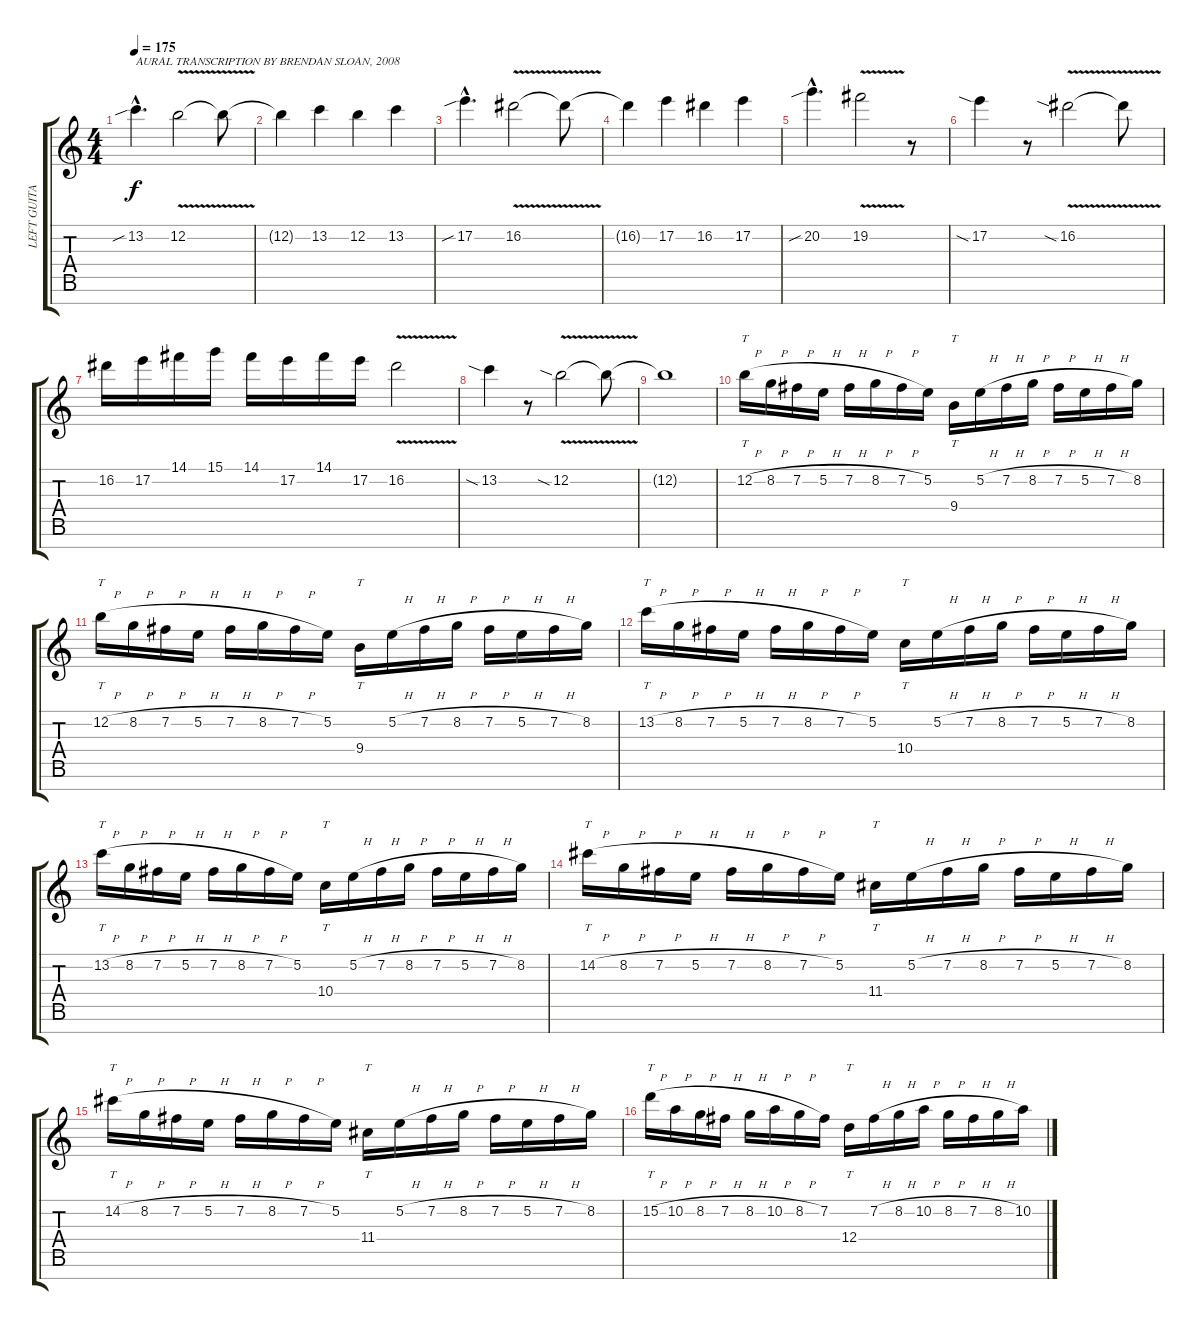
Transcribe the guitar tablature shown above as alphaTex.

\track ("LEFT GUITAR (Heri)" "LEFT GUITA") {instrument overdrivenguitar}
\staff {score tabs}
\tuning (E4 B3 G3 D3 A2 E2 B1) {hide}
\ts (4 4)
\tempo 175
\clef g2
\ks c
13.2{sib hac}.4{d txt "AURAL TRANSCRIPTION BY BRENDAN SLOAN, 2008" dy f instrument overdrivenguitar} 12.2{v}.2 12.2{t}.8 |
12.2{t}.4 13.2.4 12.2.4 13.2.4 |
17.2{sib hac}.4{d} 16.2{v}.2 16.2{t}.8 |
16.2{t}.4 17.2.4 16.2.4 17.2.4 |
20.2{sib hac}.4{d} 19.2{v}.2 r.8 |
17.2{sia}.4 r.8 16.2{v sia}.2 16.2{t}.8 |
16.2.16 17.2.16 14.1.16 15.1.16 14.1.16 17.2.16 14.1.16 17.2.16 16.2{v}.2 |
13.2{sia}.4 r.8 12.2{v sia}.2 12.2{t}.8 |
12.2{t}.1 |
12.2{h}.16{tt} 8.2{h}.16 7.2{h}.16 5.2{h}.16 7.2{h}.16 8.2{h}.16 7.2{h}.16 5.2.16 9.4.16{tt} 5.2{h}.16 7.2{h}.16 8.2{h}.16 7.2{h}.16 5.2{h}.16 7.2{h}.16 8.2.16 |
12.2{h}.16{tt} 8.2{h}.16 7.2{h}.16 5.2{h}.16 7.2{h}.16 8.2{h}.16 7.2{h}.16 5.2.16 9.4.16{tt} 5.2{h}.16 7.2{h}.16 8.2{h}.16 7.2{h}.16 5.2{h}.16 7.2{h}.16 8.2.16 |
13.2{h}.16{tt} 8.2{h}.16 7.2{h}.16 5.2{h}.16 7.2{h}.16 8.2{h}.16 7.2{h}.16 5.2.16 10.4.16{tt} 5.2{h}.16 7.2{h}.16 8.2{h}.16 7.2{h}.16 5.2{h}.16 7.2{h}.16 8.2.16 |
13.2{h}.16{tt} 8.2{h}.16 7.2{h}.16 5.2{h}.16 7.2{h}.16 8.2{h}.16 7.2{h}.16 5.2.16 10.4.16{tt} 5.2{h}.16 7.2{h}.16 8.2{h}.16 7.2{h}.16 5.2{h}.16 7.2{h}.16 8.2.16 |
14.2{h}.16{tt} 8.2{h}.16 7.2{h}.16 5.2{h}.16 7.2{h}.16 8.2{h}.16 7.2{h}.16 5.2.16 11.4.16{tt} 5.2{h}.16 7.2{h}.16 8.2{h}.16 7.2{h}.16 5.2{h}.16 7.2{h}.16 8.2.16 |
14.2{h}.16{tt} 8.2{h}.16 7.2{h}.16 5.2{h}.16 7.2{h}.16 8.2{h}.16 7.2{h}.16 5.2.16 11.4.16{tt} 5.2{h}.16 7.2{h}.16 8.2{h}.16 7.2{h}.16 5.2{h}.16 7.2{h}.16 8.2.16 |
15.2{h}.16{tt} 10.2{h}.16 8.2{h}.16 7.2{h}.16 8.2{h}.16 10.2{h}.16 8.2{h}.16 7.2.16 12.4.16{tt} 7.2{h}.16 8.2{h}.16 10.2{h}.16 8.2{h}.16 7.2{h}.16 8.2{h}.16 10.2.16
